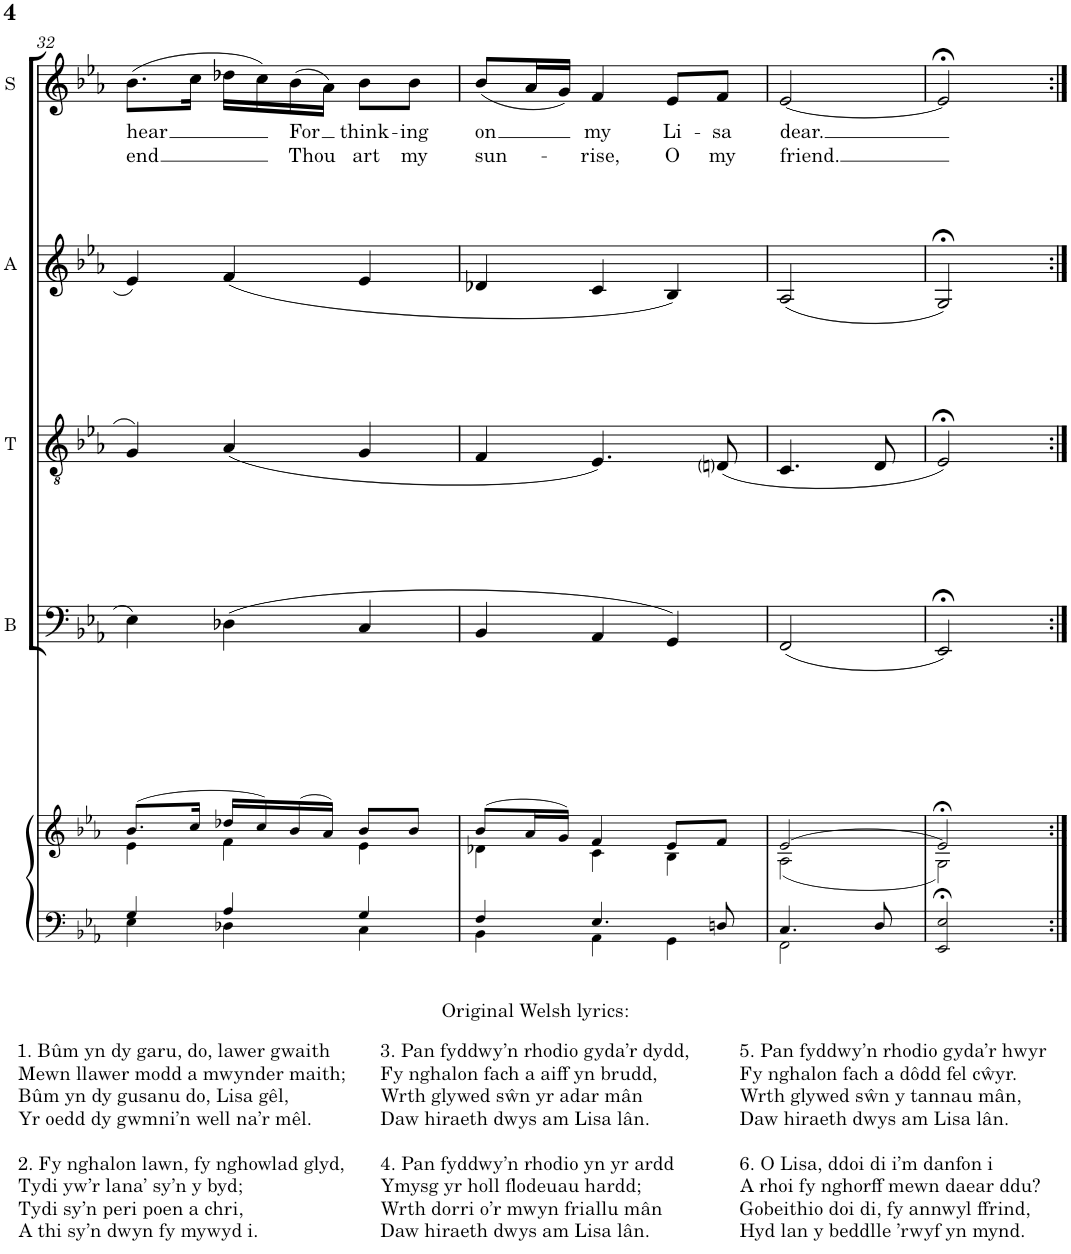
**kern	**kern	**kern	**kern	**kern	**kern	**text	**text
*part5	*part5	*part4	*part3	*part2	*part1	*part1	*part1
*staff6	*staff5	*staff4	*staff3	*staff2	*staff1	*staff1	*staff1
*I"(for rehearsal only)	*	*I"BASS	*I"TENOR	*I"ALTO	*I"SOPRANO	*	*
*	*	*I'B	*I'T	*I'A	*I'S	*	*
!!LO:PB:g=z
*clefF4	*clefG2	*clefF4	*clefGv2	*clefG2	*clefG2	*	*
*k[b-e-a-]	*k[b-e-a-]	*k[b-e-a-]	*k[b-e-a-]	*k[b-e-a-]	*k[b-e-a-]	*	*
*M3/4	*M3/4	*M3/4	*M3/4	*M3/4	*M3/4	*	*
=32	=32	=32	=32	=32	=32	=32	=32
*^	*^	*	*	*	*	*	*
!LO:TX:b:t=Original Welsh lyrics&colon;	!	!	!	!	!	!	!	!	!
!	!	!	!	!	!	!	!	!LO:LY:b	!LO:LY:b
4G/	4E-\	(8.b-/L	4e-\	4E-\	4G/	4e-/	(8.b-\L	hear	end
.	.	16cc/Jk	.	.	.	.	16cc\Jk	.	.
4A-/	4D-X\	16dd-X/LL	4f\	(4D-X\	(4A-/	(4f/	16dd-X\LL	.	.
.	.	16cc/)	.	.	.	.	16cc\)	.	.
!	!	!	!	!	!	!	!	!LO:LY:b	!LO:LY:b
.	.	(16b-/	.	.	.	.	(16b-\	For	Thou
.	.	16a-/JJ)	.	.	.	.	16a-\JJ)	.	.
!	!	!	!	!	!	!	!	!LO:LY:b	!LO:LY:b
4G/	4C\	8b-/L	4e-\	4C/	4G/	4e-/	8b-\L	think-	art
!	!	!	!	!	!	!	!	!LO:LY:b	!LO:LY:b
.	.	8b-/J	.	.	.	.	8b-\J	-ing	my
=33	=33	=33	=33	=33	=33	=33	=33	=33	=33
!	!	!	!	!	!	!	!	!LO:LY:b	!LO:LY:b
4F/	4BB-\	(8b-/L	4d-X\	4BB-/	4F/	4d-X/	(8b-/L	on	sun-
.	.	16a-/L	.	.	.	.	16a-/L	.	.
.	.	16g/JJ)	.	.	.	.	16g/JJ)	.	.
!	!	!	!	!	!	!	!	!LO:LY:b	!LO:LY:b
4.E-/	4AA-\	4f/	4c\	4AA-/	4.E-/)	4c/	4f/	my	-rise,
!	!	!	!	!	!	!	!	!LO:LY:b	!LO:LY:b
.	4GG\	8e-/L	4B-\	4GG/)	.	4B-/)	8e-/L	Li-	O
!	!	!	!	!	!	!	!	!LO:LY:b	!LO:LY:b
8Dn/	.	8f/J	.	.	(8Dni/	.	8f/J	-sa	my
=34	=34	=34	=34	=34	=34	=34	=34	=34	=34
!	!	!	!	!	!	!	!	!LO:LY:b	!LO:LY:b
4.C/	2FF\	[2e-/	(2A-\	(2FF/	4.C/	(2A-/	[2e-/	dear.	friend.
8D/	.	.	.	.	8D/	.	.	.	.
*v	*v	*	*	*	*	*	*	*	*
=35	=35	=35	=35	=35	=35	=35	=35	=35
2EE-/;< 2E-/;<	2e-;</]	2G\)	2EE-;</)	2E-;</)	2G;</)	2e-;</]	.	.
*	*v	*v	*	*	*	*	*	*
=:|!	=:|!	=:|!	=:|!	=:|!	=:|!	=:|!	=:|!
*-	*-	*-	*-	*-	*-	*-	*-
